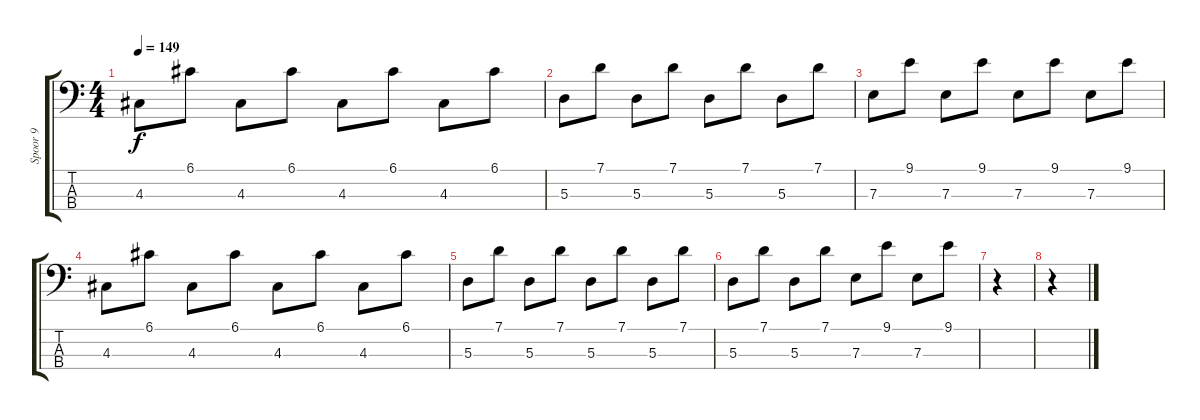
\track ("Spoor 9" "Spoor 9") {instrument synthbass1}
\staff {score tabs}
\tuning (G2 D2 A1 E1) {hide}
\ts (4 4)
\tempo 149
\clef f4
\ks c
4.3.8{dy f} 6.1.8 4.3.8 6.1.8 4.3.8 6.1.8 4.3.8 6.1.8 |
5.3.8 7.1.8 5.3.8 7.1.8 5.3.8 7.1.8 5.3.8 7.1.8 |
7.3.8 9.1.8 7.3.8 9.1.8 7.3.8 9.1.8 7.3.8 9.1.8 |
4.3.8 6.1.8 4.3.8 6.1.8 4.3.8 6.1.8 4.3.8 6.1.8 |
5.3.8 7.1.8 5.3.8 7.1.8 5.3.8 7.1.8 5.3.8 7.1.8 |
5.3.8 7.1.8 5.3.8 7.1.8 7.3.8 9.1.8 7.3.8 9.1.8 |
r.4 |
r.4
